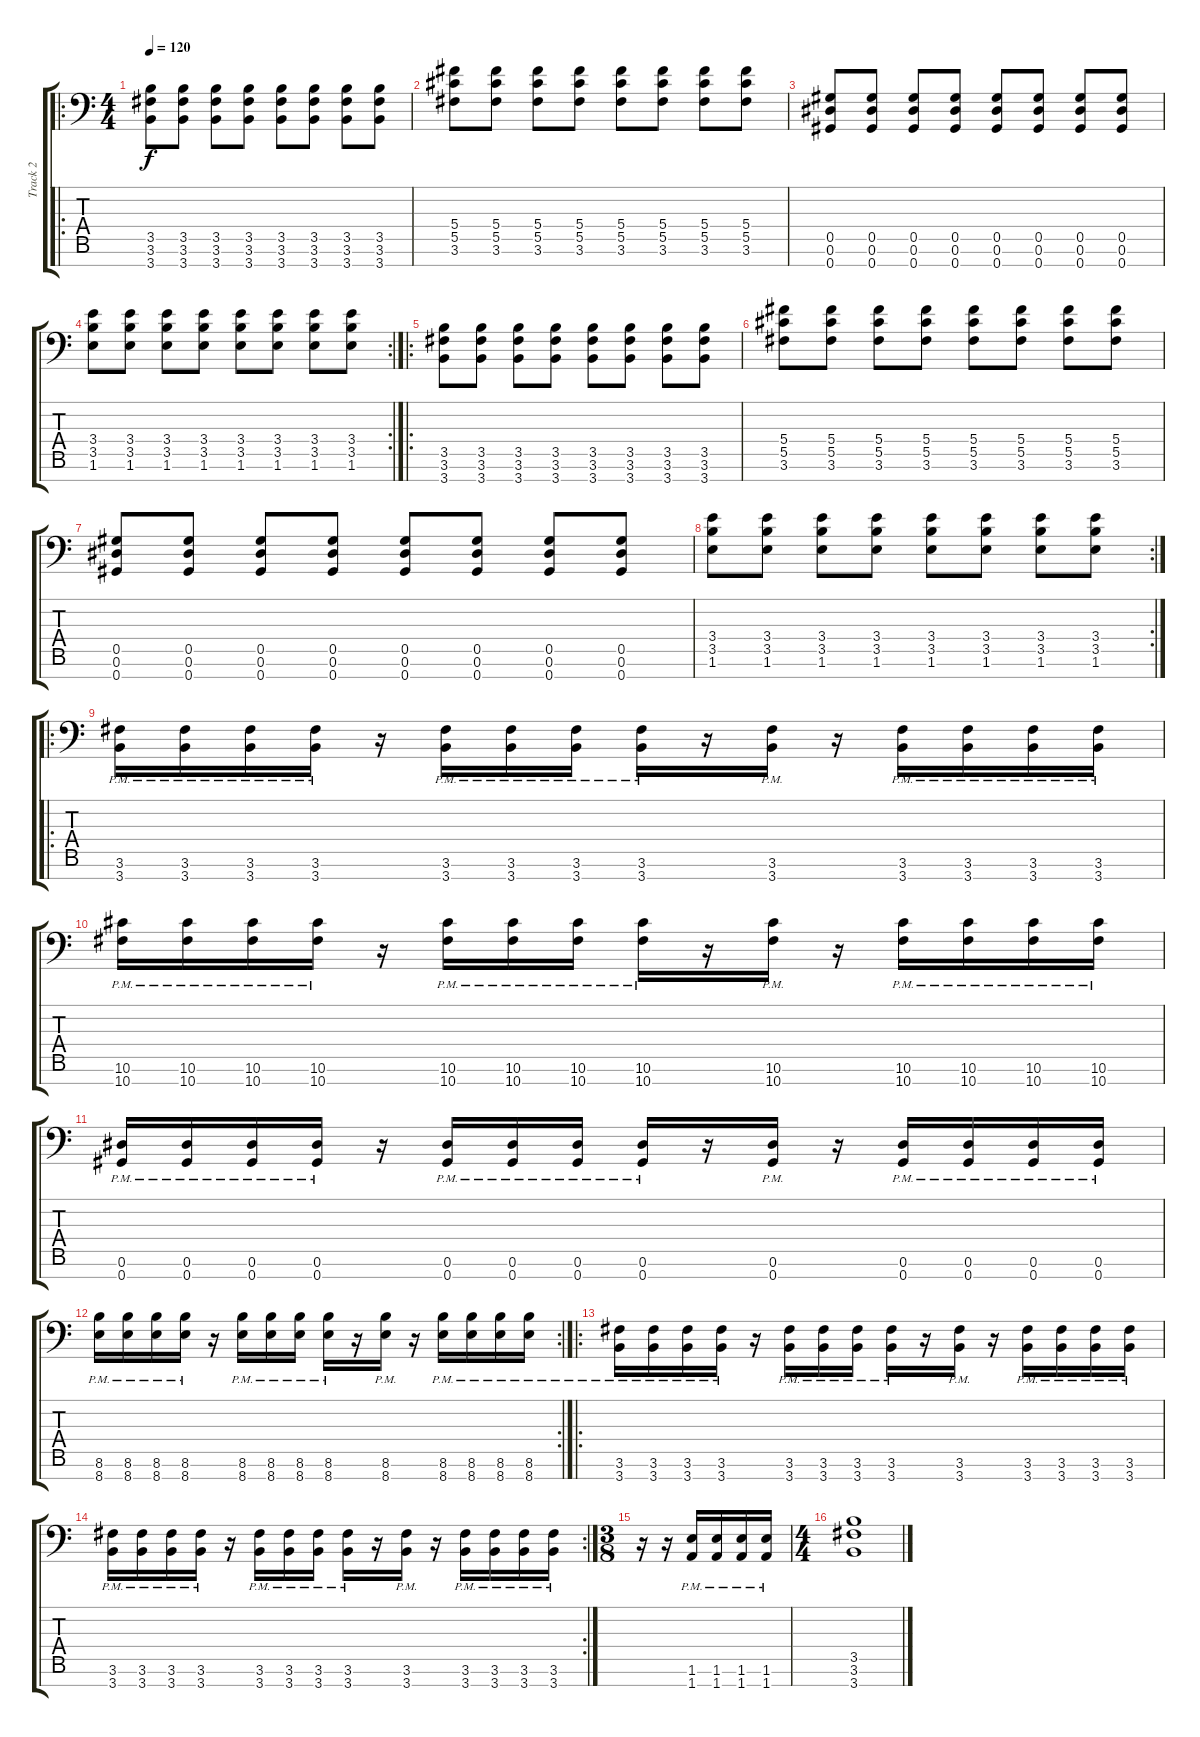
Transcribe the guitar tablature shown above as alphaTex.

\track ("Track 2" "Track 2") {instrument distortionguitar}
\staff {score tabs}
\tuning (Eb4 Bb3 Gb3 Db3 Ab2 Eb2 Ab1) {hide}
\ro
\ts (4 4)
\tempo 120
\clef f4
\ks c
(3.5 3.6 3.7).8{dy f} (3.5 3.6 3.7).8 (3.5 3.6 3.7).8 (3.5 3.6 3.7).8 (3.5 3.6 3.7).8 (3.5 3.6 3.7).8 (3.5 3.6 3.7).8 (3.5 3.6 3.7).8 |
(5.4 5.5 3.6).8 (5.4 5.5 3.6).8 (5.4 5.5 3.6).8 (5.4 5.5 3.6).8 (5.4 5.5 3.6).8 (5.4 5.5 3.6).8 (5.4 5.5 3.6).8 (5.4 5.5 3.6).8 |
(0.5 0.6 0.7).8 (0.5 0.6 0.7).8 (0.5 0.6 0.7).8 (0.5 0.6 0.7).8 (0.5 0.6 0.7).8 (0.5 0.6 0.7).8 (0.5 0.6 0.7).8 (0.5 0.6 0.7).8 |
\rc 2
(3.4 3.5 1.6).8 (3.4 3.5 1.6).8 (3.4 3.5 1.6).8 (3.4 3.5 1.6).8 (3.4 3.5 1.6).8 (3.4 3.5 1.6).8 (3.4 3.5 1.6).8 (3.4 3.5 1.6).8 |
\ro
(3.5 3.6 3.7).8 (3.5 3.6 3.7).8 (3.5 3.6 3.7).8 (3.5 3.6 3.7).8 (3.5 3.6 3.7).8 (3.5 3.6 3.7).8 (3.5 3.6 3.7).8 (3.5 3.6 3.7).8 |
(5.4 5.5 3.6).8 (5.4 5.5 3.6).8 (5.4 5.5 3.6).8 (5.4 5.5 3.6).8 (5.4 5.5 3.6).8 (5.4 5.5 3.6).8 (5.4 5.5 3.6).8 (5.4 5.5 3.6).8 |
(0.5 0.6 0.7).8 (0.5 0.6 0.7).8 (0.5 0.6 0.7).8 (0.5 0.6 0.7).8 (0.5 0.6 0.7).8 (0.5 0.6 0.7).8 (0.5 0.6 0.7).8 (0.5 0.6 0.7).8 |
\rc 2
(3.4 3.5 1.6).8 (3.4 3.5 1.6).8 (3.4 3.5 1.6).8 (3.4 3.5 1.6).8 (3.4 3.5 1.6).8 (3.4 3.5 1.6).8 (3.4 3.5 1.6).8 (3.4 3.5 1.6).8 |
\ro
(3.6{pm} 3.7{pm}).16 (3.6{pm} 3.7{pm}).16 (3.6{pm} 3.7{pm}).16 (3.6{pm} 3.7{pm}).16 r.16 (3.6{pm} 3.7{pm}).16 (3.6{pm} 3.7{pm}).16 (3.6{pm} 3.7{pm}).16 (3.6{pm} 3.7{pm}).16 r.16 (3.6{pm} 3.7{pm}).16 r.16 (3.6{pm} 3.7{pm}).16 (3.6{pm} 3.7{pm}).16 (3.6{pm} 3.7{pm}).16 (3.6{pm} 3.7{pm}).16 |
(10.6{pm} 10.7{pm}).16 (10.6{pm} 10.7{pm}).16 (10.6{pm} 10.7{pm}).16 (10.6{pm} 10.7{pm}).16 r.16 (10.6{pm} 10.7{pm}).16 (10.6{pm} 10.7{pm}).16 (10.6{pm} 10.7{pm}).16 (10.6{pm} 10.7{pm}).16 r.16 (10.6{pm} 10.7{pm}).16 r.16 (10.6{pm} 10.7{pm}).16 (10.6{pm} 10.7{pm}).16 (10.6{pm} 10.7{pm}).16 (10.6{pm} 10.7{pm}).16 |
(0.6{pm} 0.7{pm}).16 (0.6{pm} 0.7{pm}).16 (0.6{pm} 0.7{pm}).16 (0.6{pm} 0.7{pm}).16 r.16 (0.6{pm} 0.7{pm}).16 (0.6{pm} 0.7{pm}).16 (0.6{pm} 0.7{pm}).16 (0.6{pm} 0.7{pm}).16 r.16 (0.6{pm} 0.7{pm}).16 r.16 (0.6{pm} 0.7{pm}).16 (0.6{pm} 0.7{pm}).16 (0.6{pm} 0.7{pm}).16 (0.6{pm} 0.7{pm}).16 |
\rc 2
(8.6{pm} 8.7{pm}).16 (8.6{pm} 8.7{pm}).16 (8.6{pm} 8.7{pm}).16 (8.6{pm} 8.7{pm}).16 r.16 (8.6{pm} 8.7{pm}).16 (8.6{pm} 8.7{pm}).16 (8.6{pm} 8.7{pm}).16 (8.6{pm} 8.7{pm}).16 r.16 (8.6{pm} 8.7{pm}).16 r.16 (8.6{pm} 8.7{pm}).16 (8.6{pm} 8.7{pm}).16 (8.6{pm} 8.7{pm}).16 (8.6{pm} 8.7{pm}).16 |
\ro
(3.6{pm} 3.7{pm}).16 (3.6{pm} 3.7{pm}).16 (3.6{pm} 3.7{pm}).16 (3.6{pm} 3.7{pm}).16 r.16 (3.6{pm} 3.7{pm}).16 (3.6{pm} 3.7{pm}).16 (3.6{pm} 3.7{pm}).16 (3.6{pm} 3.7{pm}).16 r.16 (3.6{pm} 3.7{pm}).16 r.16 (3.6{pm} 3.7{pm}).16 (3.6{pm} 3.7{pm}).16 (3.6{pm} 3.7{pm}).16 (3.6{pm} 3.7{pm}).16 |
\rc 2
(3.6{pm} 3.7{pm}).16 (3.6{pm} 3.7{pm}).16 (3.6{pm} 3.7{pm}).16 (3.6{pm} 3.7{pm}).16 r.16 (3.6{pm} 3.7{pm}).16 (3.6{pm} 3.7{pm}).16 (3.6{pm} 3.7{pm}).16 (3.6{pm} 3.7{pm}).16 r.16 (3.6{pm} 3.7{pm}).16 r.16 (3.6{pm} 3.7{pm}).16 (3.6{pm} 3.7{pm}).16 (3.6{pm} 3.7{pm}).16 (3.6{pm} 3.7{pm}).16 |
\ts (3 8)
r.16 r.16 (1.6{pm} 1.7{pm}).16 (1.6{pm} 1.7{pm}).16 (1.6{pm} 1.7{pm}).16 (1.6{pm} 1.7{pm}).16 |
\ts (4 4)
(3.5 3.6 3.7).1
